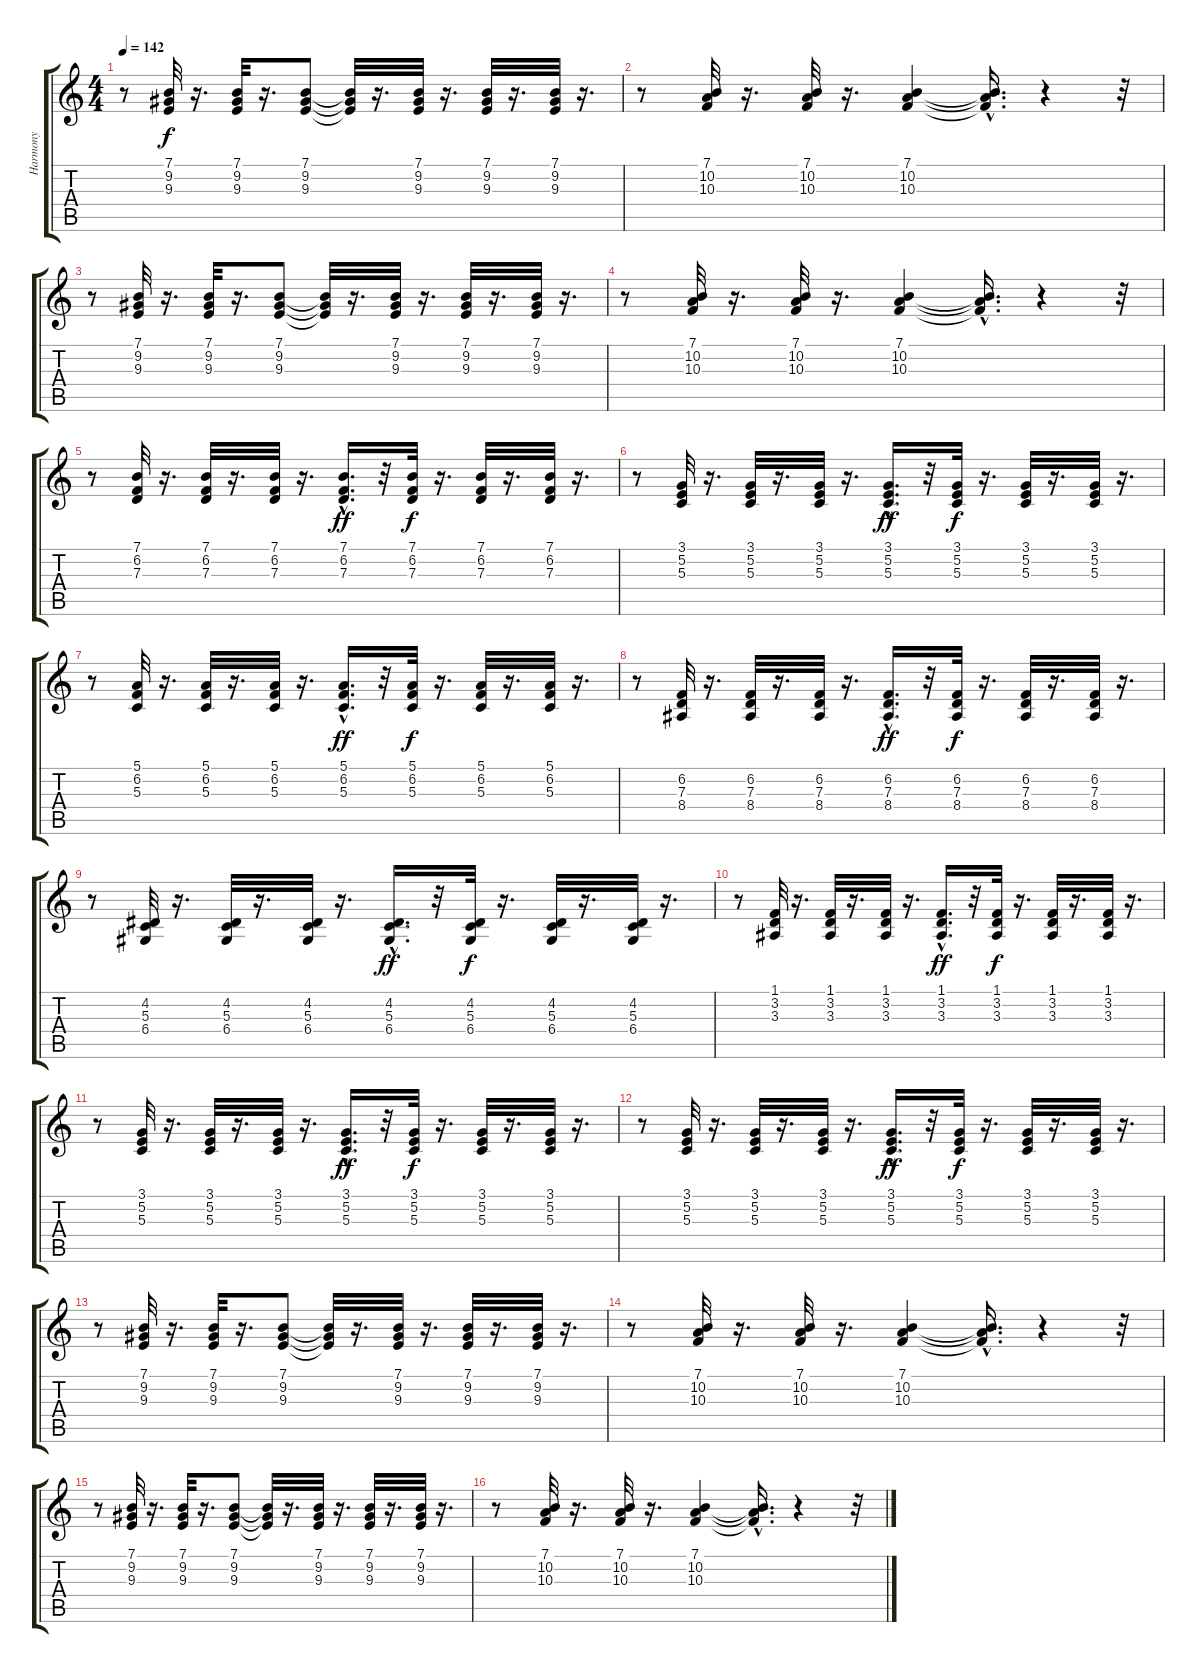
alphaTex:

\track ("Harmony" "Harmony") {instrument stringensemble1}
\staff {score tabs}
\tuning (E4 B3 G3 D3 A2 E2) {hide}
\ts (4 4)
\tempo 142
\clef g2
\ks c
r.8{dy f instrument stringensemble1} (7.1 9.2 9.3).32 r.16{d} (7.1 9.2 9.3).32 r.16{d} (7.1 9.2 9.3).8 (7.1{t} 9.2{t} 9.3{t}).32 r.16{d} (7.1 9.2 9.3).32 r.16{d} (7.1 9.2 9.3).32 r.16{d} (7.1 9.2 9.3).32 r.16{d} |
r.8 (7.1 10.2 10.3).32 r.16{d} (7.1 10.2 10.3).32 r.16{d} (7.1 10.2 10.3).4 (7.1{hac t} 10.2{hac t} 10.3{hac t}).16{d} r.4 r.32 |
r.8 (7.1 9.2 9.3).32 r.16{d} (7.1 9.2 9.3).32 r.16{d} (7.1 9.2 9.3).8 (7.1{t} 9.2{t} 9.3{t}).32 r.16{d} (7.1 9.2 9.3).32 r.16{d} (7.1 9.2 9.3).32 r.16{d} (7.1 9.2 9.3).32 r.16{d} |
r.8 (7.1 10.2 10.3).32 r.16{d} (7.1 10.2 10.3).32 r.16{d} (7.1 10.2 10.3).4 (7.1{hac t} 10.2{hac t} 10.3{hac t}).16{d} r.4 r.32 |
r.8 (7.1 6.2 7.3).32 r.16{d} (7.1 6.2 7.3).32 r.16{d} (7.1 6.2 7.3).32 r.16{d} (7.1{hac} 6.2{hac} 7.3{hac}).16{d dy ff} r.32 (7.1 6.2 7.3).32{dy f} r.16{d} (7.1 6.2 7.3).32 r.16{d} (7.1 6.2 7.3).32 r.16{d} |
r.8 (3.1 5.2 5.3).32 r.16{d} (3.1 5.2 5.3).32 r.16{d} (3.1 5.2 5.3).32 r.16{d} (3.1{hac} 5.2{hac} 5.3{hac}).16{d dy ff} r.32 (3.1 5.2 5.3).32{dy f} r.16{d} (3.1 5.2 5.3).32 r.16{d} (3.1 5.2 5.3).32 r.16{d} |
r.8 (5.1 6.2 5.3).32 r.16{d} (5.1 6.2 5.3).32 r.16{d} (5.1 6.2 5.3).32 r.16{d} (5.1{hac} 6.2{hac} 5.3{hac}).16{d dy ff} r.32 (5.1 6.2 5.3).32{dy f} r.16{d} (5.1 6.2 5.3).32 r.16{d} (5.1 6.2 5.3).32 r.16{d} |
r.8 (6.2 7.3 8.4).32 r.16{d} (6.2 7.3 8.4).32 r.16{d} (6.2 7.3 8.4).32 r.16{d} (6.2{hac} 7.3{hac} 8.4{hac}).16{d dy ff} r.32 (6.2 7.3 8.4).32{dy f} r.16{d} (6.2 7.3 8.4).32 r.16{d} (6.2 7.3 8.4).32 r.16{d} |
r.8 (4.2 5.3 6.4).32 r.16{d} (4.2 5.3 6.4).32 r.16{d} (4.2 5.3 6.4).32 r.16{d} (4.2{hac} 5.3{hac} 6.4{hac}).16{d dy ff} r.32 (4.2 5.3 6.4).32{dy f} r.16{d} (4.2 5.3 6.4).32 r.16{d} (4.2 5.3 6.4).32 r.16{d} |
r.8 (1.1 3.2 3.3).32 r.16{d} (1.1 3.2 3.3).32 r.16{d} (1.1 3.2 3.3).32 r.16{d} (1.1{hac} 3.2{hac} 3.3{hac}).16{d dy ff} r.32 (1.1 3.2 3.3).32{dy f} r.16{d} (1.1 3.2 3.3).32 r.16{d} (1.1 3.2 3.3).32 r.16{d} |
r.8 (3.1 5.2 5.3).32 r.16{d} (3.1 5.2 5.3).32 r.16{d} (3.1 5.2 5.3).32 r.16{d} (3.1{hac} 5.2{hac} 5.3{hac}).16{d dy ff} r.32 (3.1 5.2 5.3).32{dy f} r.16{d} (3.1 5.2 5.3).32 r.16{d} (3.1 5.2 5.3).32 r.16{d} |
r.8 (3.1 5.2 5.3).32 r.16{d} (3.1 5.2 5.3).32 r.16{d} (3.1 5.2 5.3).32 r.16{d} (3.1{hac} 5.2{hac} 5.3{hac}).16{d dy ff} r.32 (3.1 5.2 5.3).32{dy f} r.16{d} (3.1 5.2 5.3).32 r.16{d} (3.1 5.2 5.3).32 r.16{d} |
r.8 (7.1 9.2 9.3).32 r.16{d} (7.1 9.2 9.3).32 r.16{d} (7.1 9.2 9.3).8 (7.1{t} 9.2{t} 9.3{t}).32 r.16{d} (7.1 9.2 9.3).32 r.16{d} (7.1 9.2 9.3).32 r.16{d} (7.1 9.2 9.3).32 r.16{d} |
r.8 (7.1 10.2 10.3).32 r.16{d} (7.1 10.2 10.3).32 r.16{d} (7.1 10.2 10.3).4 (7.1{hac t} 10.2{hac t} 10.3{hac t}).16{d} r.4 r.32 |
r.8 (7.1 9.2 9.3).32 r.16{d} (7.1 9.2 9.3).32 r.16{d} (7.1 9.2 9.3).8 (7.1{t} 9.2{t} 9.3{t}).32 r.16{d} (7.1 9.2 9.3).32 r.16{d} (7.1 9.2 9.3).32 r.16{d} (7.1 9.2 9.3).32 r.16{d} |
r.8 (7.1 10.2 10.3).32 r.16{d} (7.1 10.2 10.3).32 r.16{d} (7.1 10.2 10.3).4 (7.1{hac t} 10.2{hac t} 10.3{hac t}).16{d} r.4 r.32
